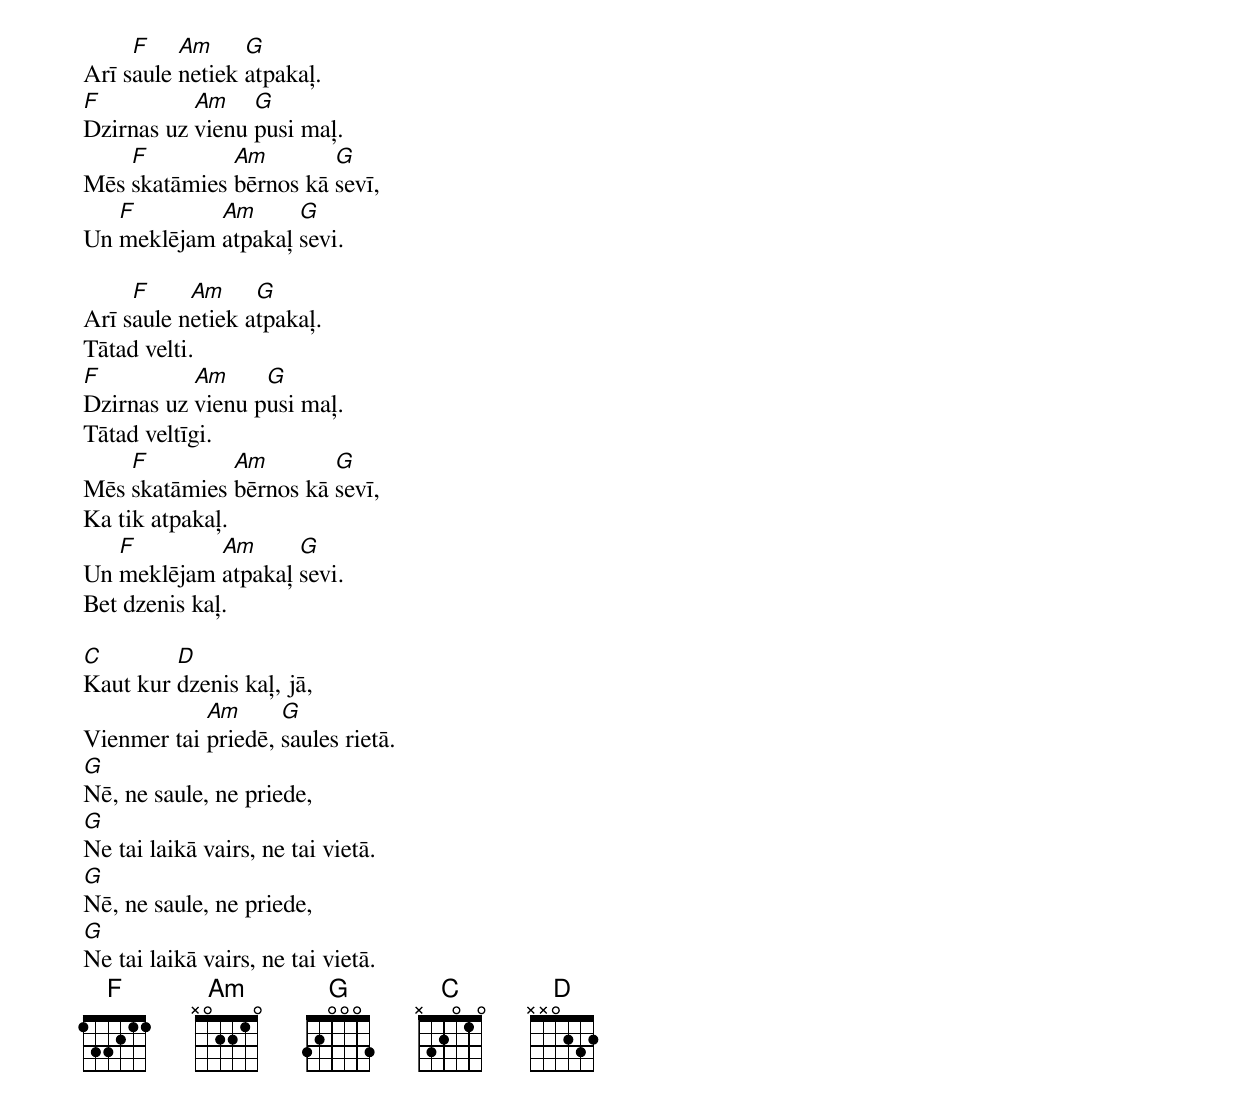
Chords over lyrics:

     F    Am     G
Arī saule netiek atpakaļ.
F          Am    G
Dzirnas uz vienu pusi maļ.
    F         Am        G
Mēs skatāmies bērnos kā sevī,
   F        Am      G
Un meklējam atpakaļ sevi.

     F     Am     G
Arī saule netiek atpakaļ.
Tātad velti.
F          Am     G
Dzirnas uz vienu pusi maļ.
Tātad veltīgi.
    F         Am        G
Mēs skatāmies bērnos kā sevī,
Ka tik atpakaļ.
   F        Am      G
Un meklējam atpakaļ sevi.
Bet dzenis kaļ.

C        D
Kaut kur dzenis kaļ, jā,
            Am      G
Vienmer tai priedē, saules rietā.
G
Nē, ne saule, ne priede,
G
Ne tai laikā vairs, ne tai vietā.
G
Nē, ne saule, ne priede,
G
Ne tai laikā vairs, ne tai vietā.
